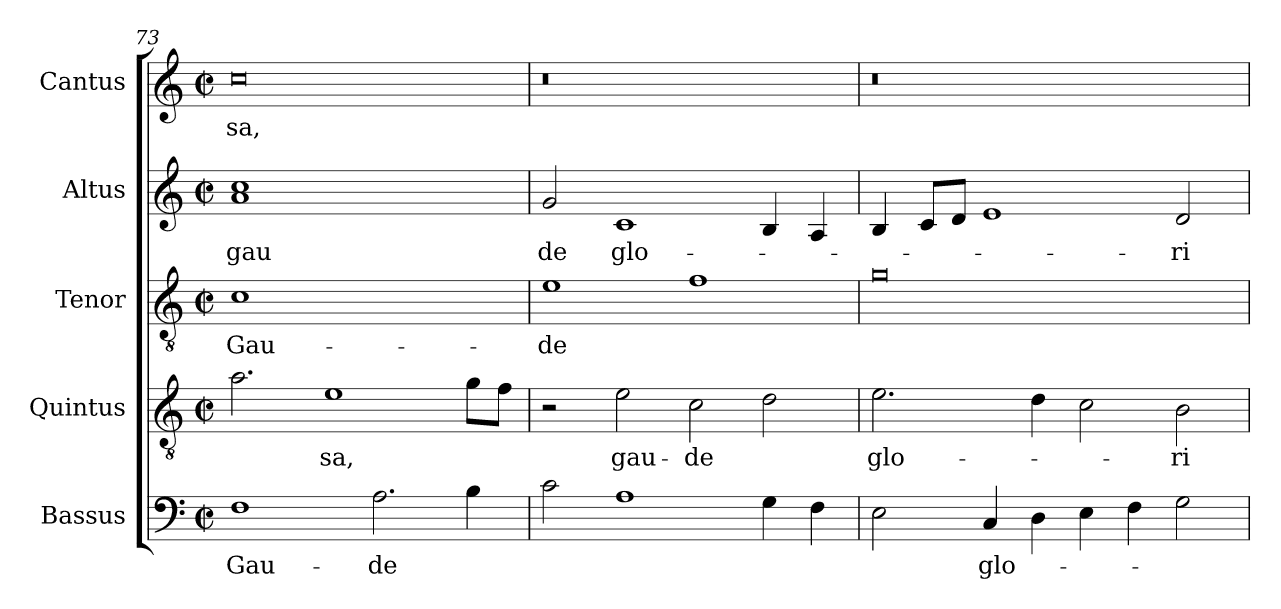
**kern	**text	**kern	**text	**kern	**text	**kern	**text	**kern	**text
*part5	*part5	*part4	*part4	*part3	*part3	*part2	*part2	*part1	*part1
*staff5	*staff5	*staff4	*staff4	*staff3	*staff3	*staff2	*staff2	*staff1	*staff1
*I"Bassus	*	*I"Quintus	*	*I"Tenor	*	*I"Altus	*	*I"Cantus	*
*clefF4	*	*clefGv2	*	*clefGv2	*	*clefG2	*	*clefG2	*
*M2/2	*	*M2/2	*	*M2/2	*	*M2/2	*	*M2/2	*
*met(c|)	*	*met(c|)	*	*met(c|)	*	*met(c|)	*	*met(c|)	*
=73	=73	=73	=73	=73	=73	=73	=73	=73	=73
!	!LO:LY:b:cj	!	!	!	!LO:LY:b:cj	!	!LO:LY:b:cj	!LO:N:vis=0	!LO:LY:b:cj
1F	Gau-	2.a\	.	1c	Gau-	1cc 1a	gau	1cc	-sa,
!	!	!	!LO:LY:b:cj	!	!	!	!	!	!
.	.	1e	sa,	.	.	.	.	.	.
!	!LO:LY:b:cj	!	!	!	!	!	!	!	!
2.A\	-de	.	.	1ryy	.	1ryy	.	1ryy	.
4B\	.	8g\L	.	.	.	.	.	.	.
.	.	8f\J	.	.	.	.	.	.	.
!!LO:PB:g=z
=74	=74	=74	=74	=74	=74	=74	=74	=74	=74
!	!	!	!	!	!LO:LY:b:cj	!	!LO:LY:b:cj	!	!
2c\	.	2r	.	1e	-de	2g/	de	0r	.
!	!	!	!LO:LY:b:cj	!	!	!	!LO:LY:b:cj	!	!
1A	.	2e\	gau-	.	.	1c	glo-	.	.
!	!	!	!LO:LY:b:cj	!	!	!	!	!	!
.	.	2c\	-de	1f	.	.	.	.	.
4G\	.	2d\	.	.	.	4B/	.	.	.
4F\	.	.	.	.	.	4A/	.	.	.
=75	=75	=75	=75	=75	=75	=75	=75	=75	=75
!	!	!	!LO:LY:b	!	!	!	!	!	!
2E\	.	2.e\	glo-	0g	.	4B/	.	0r	.
.	.	.	.	.	.	8c/L	.	.	.
.	.	.	.	.	.	8d/J	.	.	.
!	!LO:LY:b	!	!	!	!	!	!	!	!
4C/	glo-	.	.	.	.	1e	.	.	.
4D\	.	4d\	.	.	.	.	.	.	.
4E\	.	2c\	.	.	.	.	.	.	.
4F\	.	.	.	.	.	.	.	.	.
!	!	!	!LO:LY:b:cj	!	!	!	!LO:LY:b:cj	!	!
2G\	.	2B\	-ri-	.	.	2d/	-ri-	.	.
=	=	=	=	=	=	=	=	=	=
*-	*-	*-	*-	*-	*-	*-	*-	*-	*-
